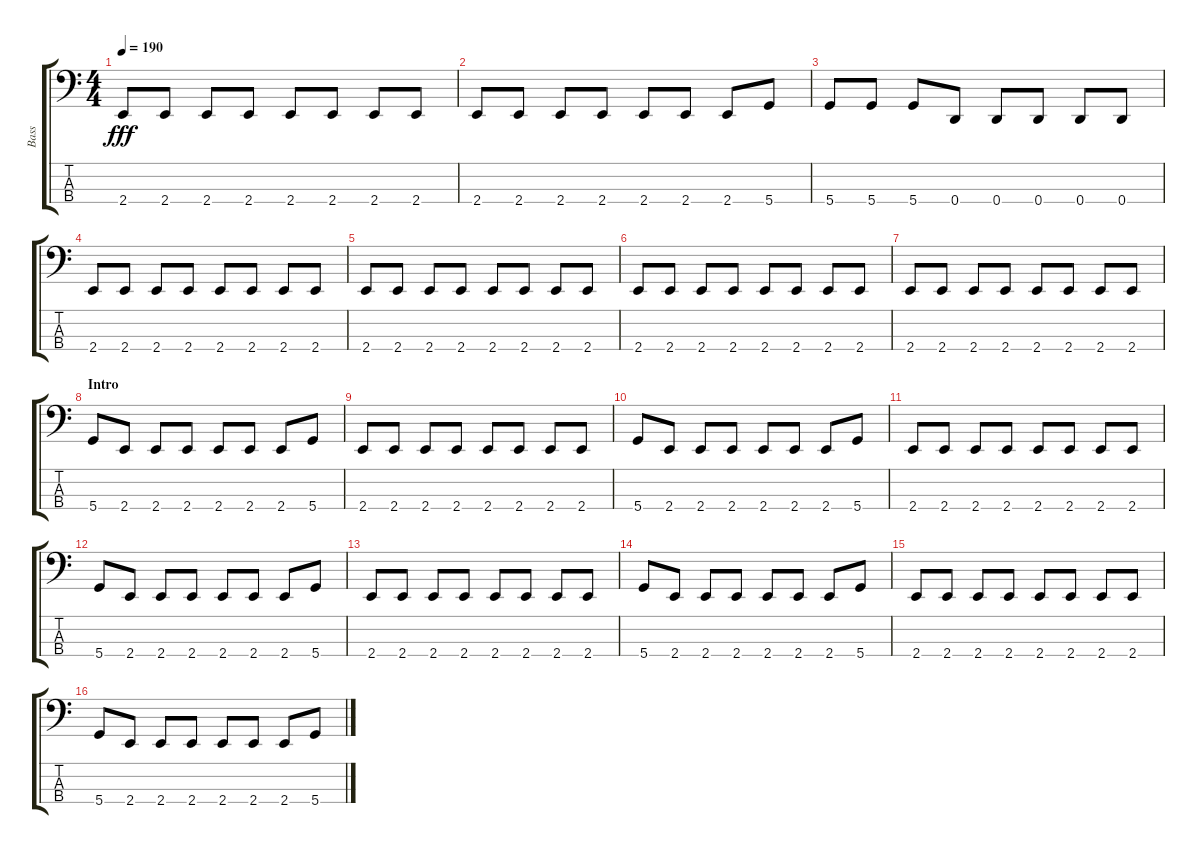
\track ("Bass" "Bass") {instrument electricbassfinger}
\staff {score tabs}
\tuning (G2 D2 A1 D1) {hide}
\ts (4 4)
\tempo 190
\clef f4
\ks c
2.4.8{dy fff} 2.4.8 2.4.8 2.4.8 2.4.8 2.4.8 2.4.8 2.4.8 |
2.4.8 2.4.8 2.4.8 2.4.8 2.4.8 2.4.8 2.4.8 5.4.8 |
5.4.8 5.4.8 5.4.8 0.4.8 0.4.8 0.4.8 0.4.8 0.4.8 |
2.4.8 2.4.8 2.4.8 2.4.8 2.4.8 2.4.8 2.4.8 2.4.8 |
2.4.8 2.4.8 2.4.8 2.4.8 2.4.8 2.4.8 2.4.8 2.4.8 |
2.4.8 2.4.8 2.4.8 2.4.8 2.4.8 2.4.8 2.4.8 2.4.8 |
2.4.8 2.4.8 2.4.8 2.4.8 2.4.8 2.4.8 2.4.8 2.4.8 |
\section ("" "Intro")
5.4.8 2.4.8 2.4.8 2.4.8 2.4.8 2.4.8 2.4.8 5.4.8 |
2.4.8 2.4.8 2.4.8 2.4.8 2.4.8 2.4.8 2.4.8 2.4.8 |
5.4.8 2.4.8 2.4.8 2.4.8 2.4.8 2.4.8 2.4.8 5.4.8 |
2.4.8 2.4.8 2.4.8 2.4.8 2.4.8 2.4.8 2.4.8 2.4.8 |
5.4.8 2.4.8 2.4.8 2.4.8 2.4.8 2.4.8 2.4.8 5.4.8 |
2.4.8 2.4.8 2.4.8 2.4.8 2.4.8 2.4.8 2.4.8 2.4.8 |
5.4.8 2.4.8 2.4.8 2.4.8 2.4.8 2.4.8 2.4.8 5.4.8 |
2.4.8 2.4.8 2.4.8 2.4.8 2.4.8 2.4.8 2.4.8 2.4.8 |
5.4.8 2.4.8 2.4.8 2.4.8 2.4.8 2.4.8 2.4.8 5.4.8
